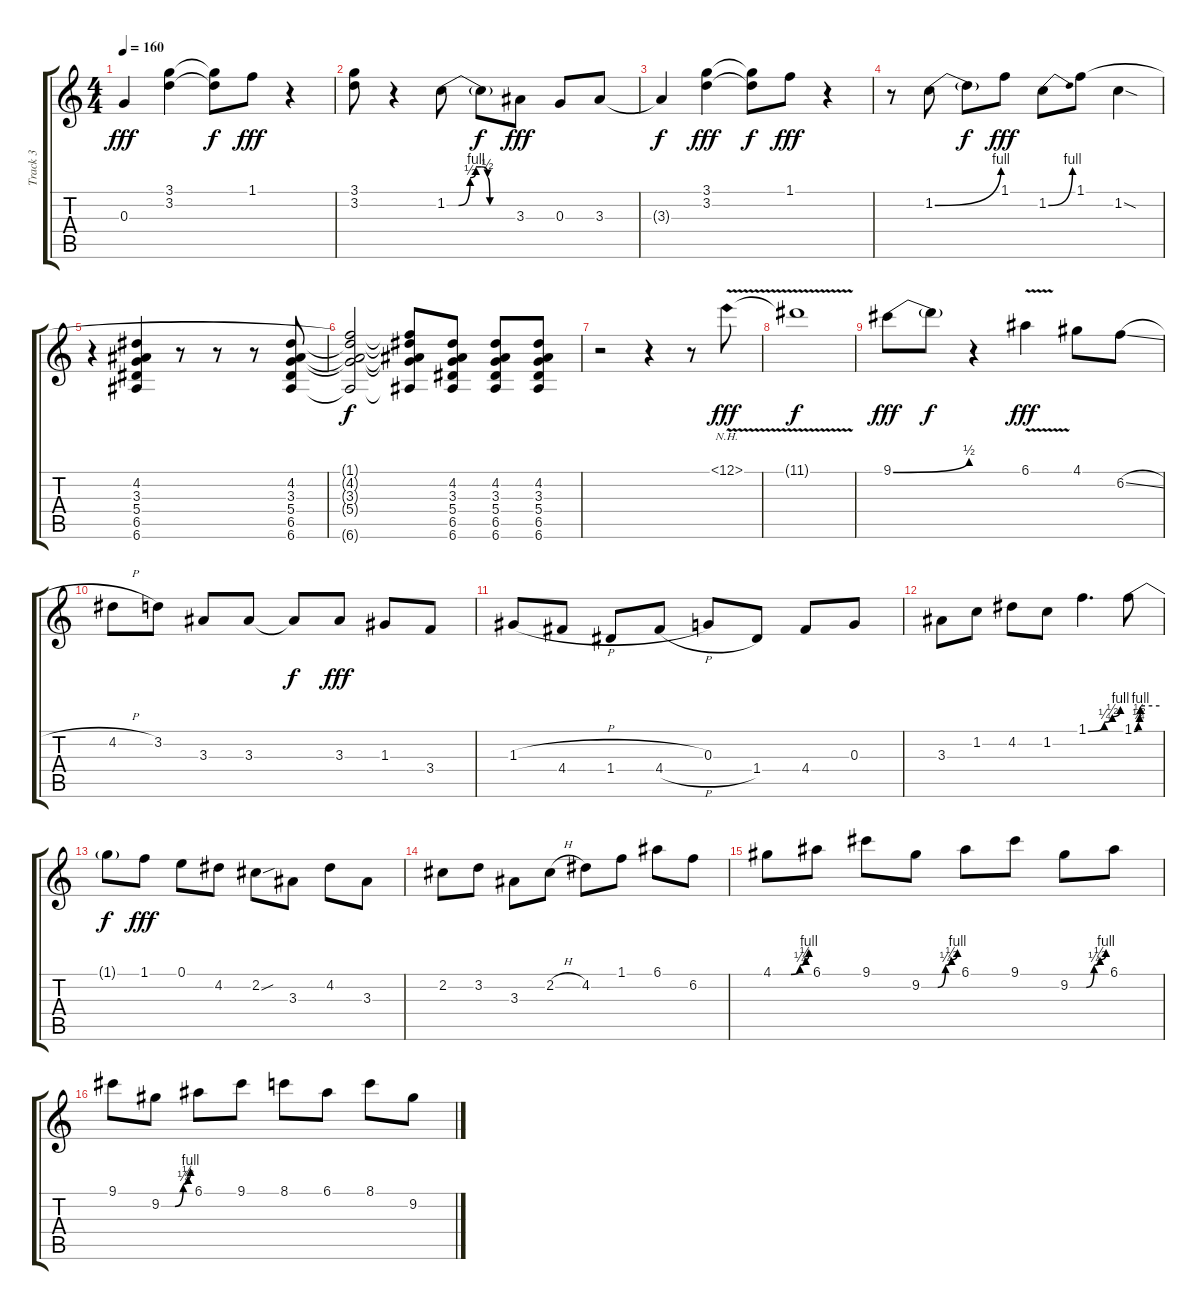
\track ("Track 3" "Track 3") {instrument distortionguitar}
\staff {score tabs}
\tuning (E4 B3 G3 D3 A2 E2) {hide}
\ts (4 4)
\tempo 160
\clef g2
\ks c
0.3.4{dy fff} (3.1 3.2).4 (3.1{t} 3.2{t}).8{dy f} 1.1.8{dy fff} r.4 |
(3.1 3.2).8 r.4 1.2{be (custom 0 0 10 0 20 2 25 4 30 4 35 2 37 0 60 0)}.8 1.2{t}.8{dy f} 3.3.8{dy fff} 0.3.8 3.3.8 |
3.3{t}.4{dy f} (3.1 3.2).4{dy fff} (3.1{t} 3.2{t}).8{dy f} 1.1.8{dy fff} r.4 |
r.8 1.2{be (bend 0 0 60 4)}.8 1.2{t}.8{dy f} 1.1.8{dy fff} 1.2{be (bend 0 0 60 4)}.8 1.1.8 1.2{sod}.4 |
r.4 (4.2 3.3 5.4 6.5 6.6).4 r.8 r.8 r.8 (4.2 3.3 5.4 6.5 6.6).8 |
(1.1{t} 4.2{t} 3.3{t} 5.4{t} 6.6{t}).2{dy f} (1.1{t} 4.2{t} 3.3{t} 5.4{t} 6.6{t}).8 (4.2 3.3 5.4 6.5 6.6).8 (4.2 3.3 5.4 6.5 6.6).8 (4.2 3.3 5.4 6.5 6.6).8 |
r.2 r.4 r.8 11.1{nh v}.8{dy fff} |
11.1{t}.1{dy f} |
9.1{be (bend 0 0 60 2)}.8{dy fff} 9.1{t}.8{dy f} r.4 6.1{v}.4{dy fff} 4.1.8 6.2{sl}.8 |
4.2{h}.8 3.2.8 3.3.8 3.3.8 3.3{t}.8{dy f} 3.3.8{dy fff} 1.3.8 3.4.8 |
1.3{h}.8 4.4.8 1.4.8 4.4{h}.8 0.3.8 1.4.8 4.4.8 0.3.8 |
3.3.8 1.2.8 4.2.8 1.2.8 1.1{be (custom 0 0 30 1 45 2 60 4)}.4{d} 1.1{be (custom 0 0 10 1 13 2 15 4 60 4)}.8 |
1.1{t}.8{dy f} 1.1.8{dy fff} 0.1.8 4.2.8 2.2{sou}.8 3.3.8 4.2.8 3.3.8 |
2.2.8 3.2.8 3.3.8 2.2{h}.8 4.2.8 1.1.8 6.1.8 6.2.8 |
4.1{be (custom 0 0 30 0 45 1 55 2 60 4)}.8 6.1.8 9.1.8 9.2{be (custom 0 0 27 0 40 1 50 2 60 4)}.8 6.1.8 9.1.8 9.2{be (custom 0 0 27 0 40 1 50 2 60 4)}.8 6.1.8 |
9.1.8 9.2{be (custom 0 0 28 0 45 1 55 2 60 4)}.8 6.1.8 9.1.8 8.1.8 6.1.8 8.1.8 9.2.8
